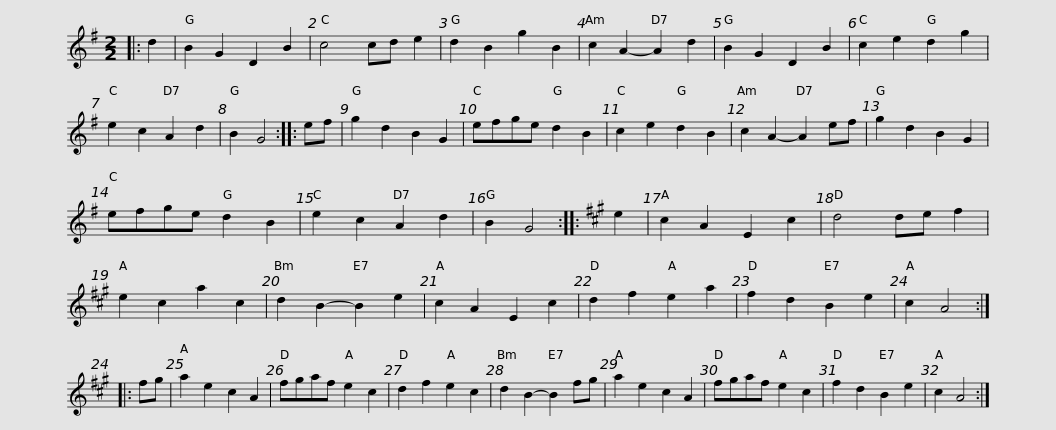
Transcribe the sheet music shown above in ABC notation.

X:1
L:1/8
M:2/2
I:linebreak $
K:G
V:1 treble
V:1
|: d2 | B2 G2 D2 B2 | c4 cd e2 | d2 B2 g2 B2 | c2 A2- A2 d2 | %5
 B2 G2 D2 B2 | c2 e2 d2 g2 | e2 c2 A2 d2 | B2 G4 :: ef |$ %10
 g2 d2 B2 G2 | efge d2 B2 | c2 e2 d2 B2 | c2 A2- A2 ef | g2 d2 B2 G2 | %15
 efge d2 B2 | e2 c2 A2 d2 | B2 G4 ::[K:A] e2 |$ c2 A2 E2 c2 | %20
 d4 de f2 | e2 c2 a2 c2 | d2 B2- B2 e2 | c2 A2 E2 c2 | d2 f2 e2 a2 | %25
 f2 d2 B2 e2 | c2 A4 :: fg | a2 e2 c2 A2 |$ fgaf e2 c2 | %30
 d2 f2 e2 c2 | d2 B2- B2 fg | a2 e2 c2 A2 | fgaf e2 c2 | f2 d2 B2 e2 | %35
 c2 A4 :| %36
